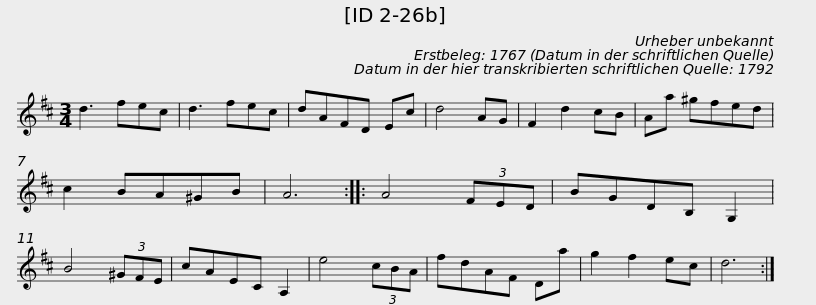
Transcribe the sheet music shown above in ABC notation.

X:1
L:1/8
M:3/4
I:linebreak $
K:D
V:1 treble
V:1
 d3 fec | d3 fec | dAFD Ec | d4 AG | F2 d2 cB | %5
 Aa ^gfed | c2 BA^GB | A6 :: A4 (3FED |$ BGDB, G,2 | %10
 B4 (3^GFE | cAEC A,2 | e4 (3cBA | fdAF Da | g2 f2 ec | %15
 d6 :| %16
